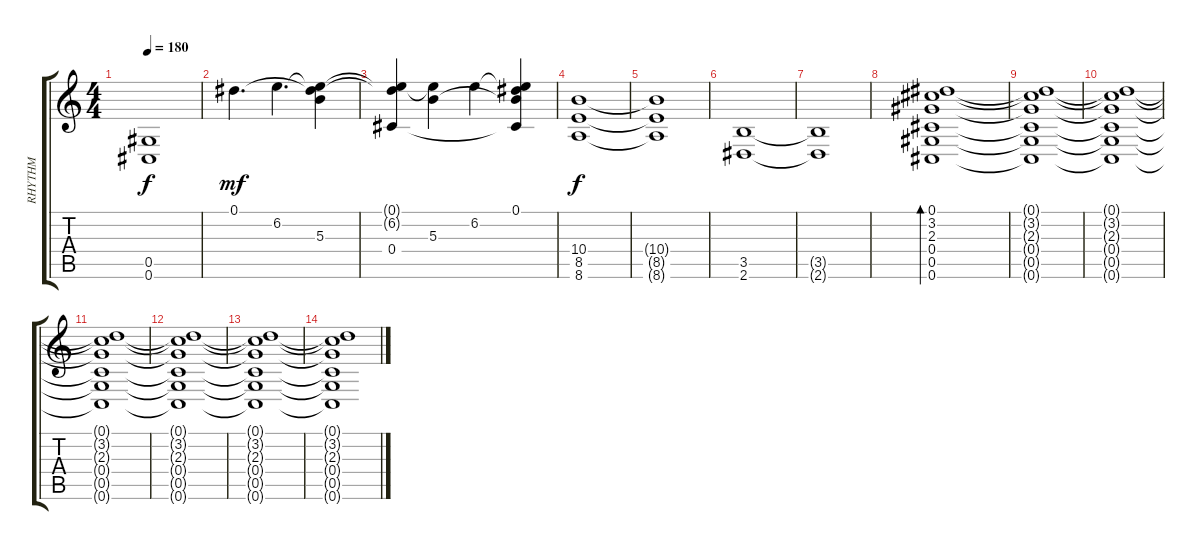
\track ("RHYTHM" "RHYTHM") {instrument overdrivenguitar}
\staff {score tabs}
\tuning (Eb4 Bb3 Gb3 Db3 Ab2 Db2) {hide}
\ts (4 4)
\tempo 180
\clef g2
\ks c
(0.5{t} 0.6{t}).1{dy f} |
0.1.4{d dy mf} 6.2.4{d} (0.1{t} 6.2{t} 5.3).4 |
(0.1{t} 6.2{t} 0.4).4 (6.2{t} 5.3).4 6.2.4 (0.1 6.2{t} 5.3{t} 0.4{t}).4 |
(10.4 8.5 8.6).1{dy f} |
(10.4{t} 8.5{t} 8.6{t}).1 |
(3.5 2.6).1 |
(3.5{t} 2.6{t}).1 |
(0.1 3.2 2.3 0.4 0.5 0.6).1{bd 120} |
(0.1{t} 3.2{t} 2.3{t} 0.4{t} 0.5{t} 0.6{t}).1 |
(0.1{t} 3.2{t} 2.3{t} 0.4{t} 0.5{t} 0.6{t}).1{volume 0} |
(0.1{t} 3.2{t} 2.3{t} 0.4{t} 0.5{t} 0.6{t}).1 |
(0.1{t} 3.2{t} 2.3{t} 0.4{t} 0.5{t} 0.6{t}).1 |
(0.1{t} 3.2{t} 2.3{t} 0.4{t} 0.5{t} 0.6{t}).1 |
(0.1{t} 3.2{t} 2.3{t} 0.4{t} 0.5{t} 0.6{t}).1
